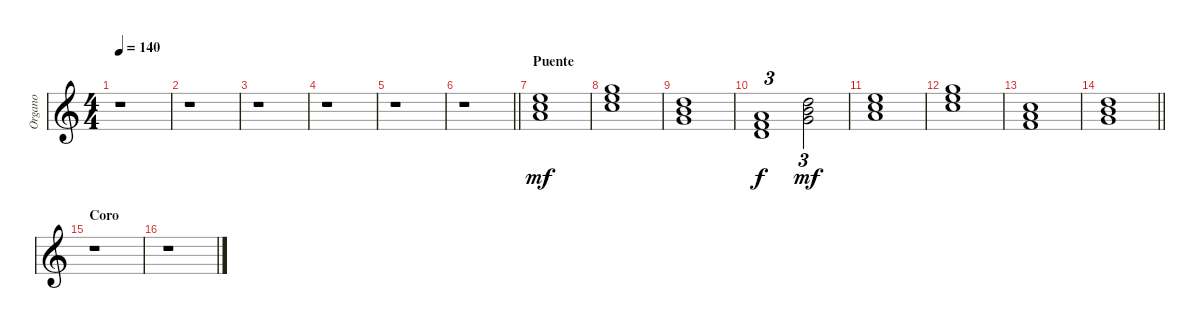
\track ("Organo" "Organo") {instrument drawbarorgan}
\staff {score}
\tuning (E4 B3 G3 D3 A2 E2 B1) {hide}
\ts (4 4)
\tempo 140
\clef g2
\ks c
r.1{dy mf} |
r.1 |
r.1 |
r.1 |
r.1 |
\barLineRight lightlight
r.1 |
\section ("" "Puente")
(5.1 13.2 21.3).1 |
(8.1 17.2 24.3).1 |
(3.1 12.2 19.3).1 |
(1.1 3.2 14.3).1{tu (3 2) dy f} (3.1 12.2 19.3).2{tu (3 2) dy mf} |
(5.1 13.2 21.3).1 |
(8.1 17.2 24.3).1 |
(1.1 10.2 17.3).1 |
\barLineRight lightlight
(3.1 12.2 19.3).1 |
\section ("" "Coro")
r.1 |
r.1
